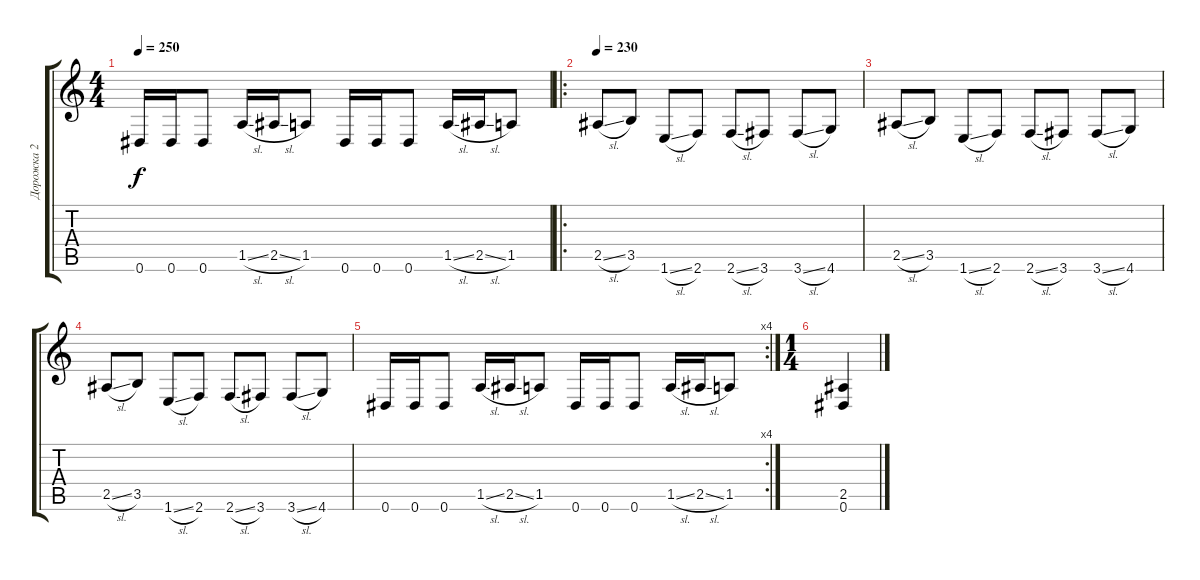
\track ("Дорожка 2" "Дорожка 2") {instrument distortionguitar}
\staff {score tabs}
\tuning (Eb4 Bb3 Gb3 Db3 Ab2 Eb2) {hide}
\ts (4 4)
\tempo 250
\clef g2
\ks c
0.6.16{dy f} 0.6.16 0.6.8 1.5{sl}.16 2.5{sl}.16 1.5.8 0.6.16 0.6.16 0.6.8 1.5{sl}.16 2.5{sl}.16 1.5.8 |
\ro
\tempo 230
2.5{sl}.8 3.5.8 1.6{sl}.8 2.6.8 2.6{sl}.8 3.6.8 3.6{sl}.8 4.6.8 |
2.5{sl}.8 3.5.8 1.6{sl}.8 2.6.8 2.6{sl}.8 3.6.8 3.6{sl}.8 4.6.8 |
2.5{sl}.8 3.5.8 1.6{sl}.8 2.6.8 2.6{sl}.8 3.6.8 3.6{sl}.8 4.6.8 |
\rc 4
0.6.16 0.6.16 0.6.8 1.5{sl}.16 2.5{sl}.16 1.5.8 0.6.16 0.6.16 0.6.8 1.5{sl}.16 2.5{sl}.16 1.5.8 |
\ts (1 4)
(2.5 0.6).4
